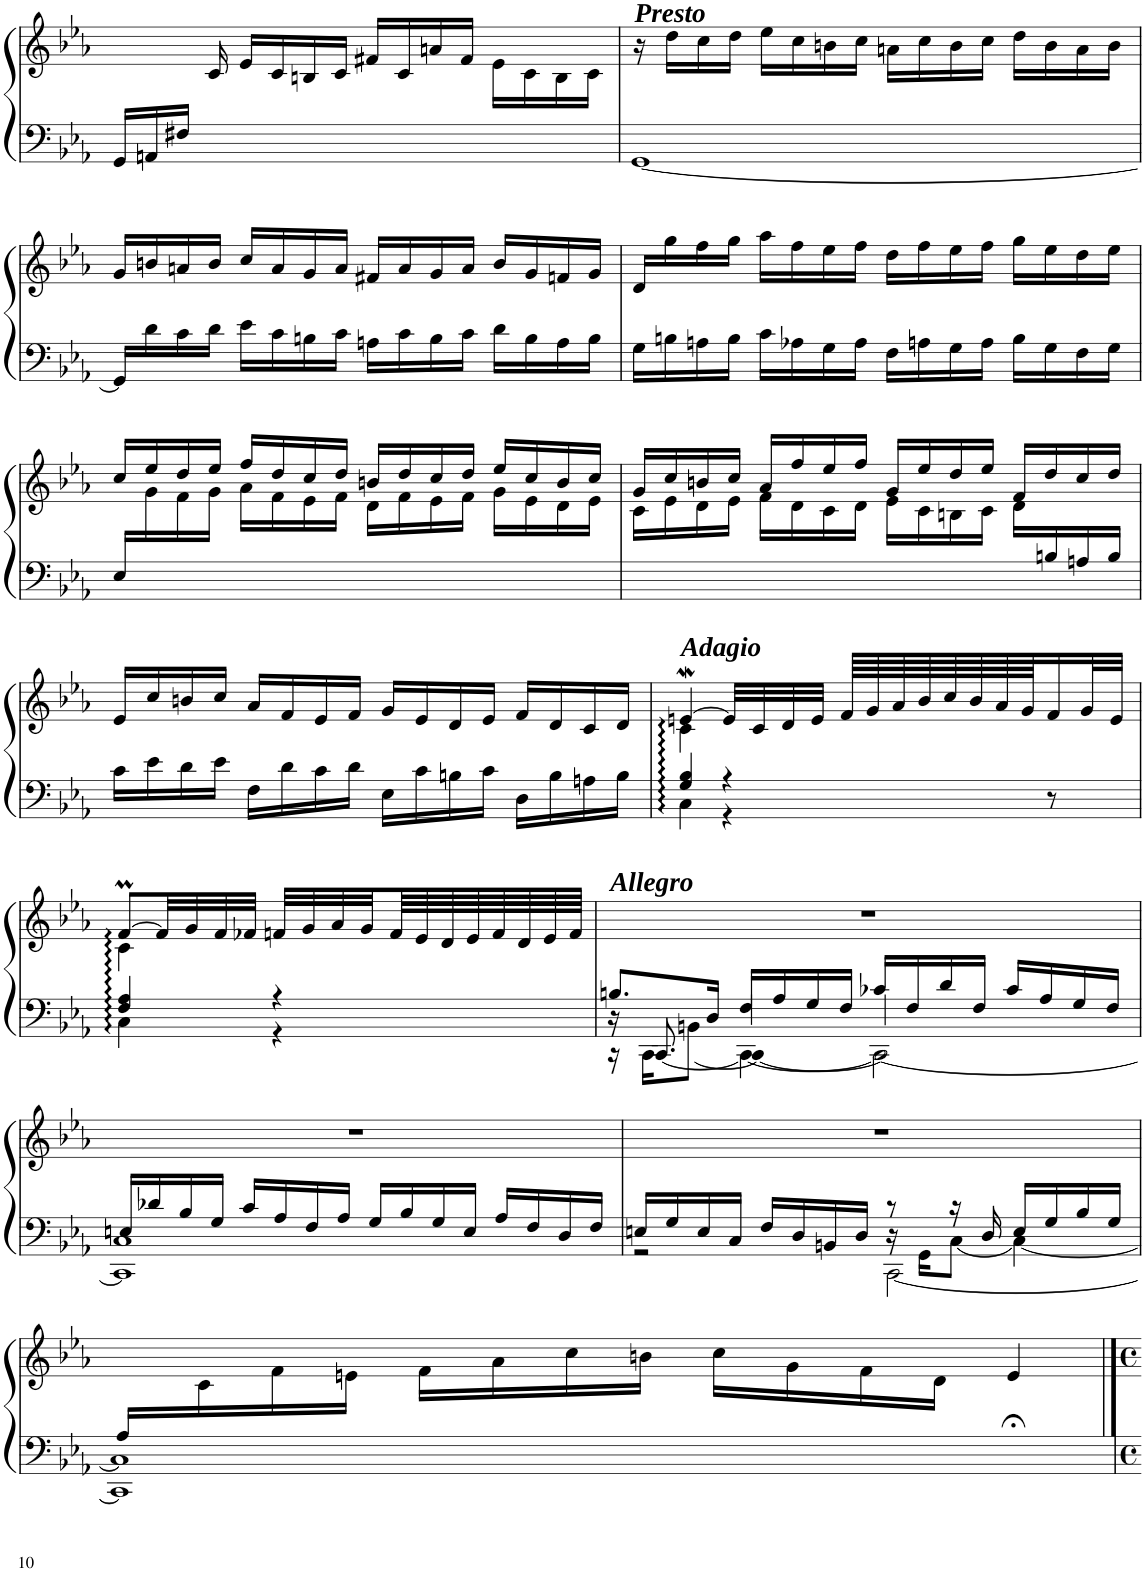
**kern	**kern
*part1	*part1
*staff2	*staff1
*I"Piano	*
*I'Pno	*
!!LO:PB:g=z
*clefF4	*clefG2
*k[b-e-a-]	*k[b-e-a-]
*M4/4	*M4/4
*met(c)	*met(c)
=89	=89
*	*^
16GG/LL	1ryy	8.ryy
16AAn/	.	.
16F#X/JJ	.	.
2ryy	.	16c/
.	.	16e-/LL
.	.	16c/
.	.	16Bn/
.	.	16c/JJ
.	.	16f#X/LL
.	.	16c/
.	.	16an/
4ryy	.	16f#/JJ
.	.	16e-\LL
.	.	16c\
.	.	16B\
16ryy	.	16c\JJ
=90	=90	=90
!	!LO:TX:a:Bi:t=Presto	!
*	*v	*v
[1GG	16r
.	16dd\LL
.	16cc\
.	16dd\JJ
.	16ee-\LL
.	16cc\
.	16bn\
.	16cc\JJ
.	16an\LL
.	16cc\
.	16b\
.	16cc\JJ
.	16dd\LL
.	16b\
.	16a\
.	16b\JJ
!!LO:LB:g=z
=91	=91
16GG/LL]	16g/LL
16d\	16bn/
16c\	16an/
16d\JJ	16b/JJ
16e-\LL	16cc/LL
16c\	16a/
16Bn\	16g/
16c\JJ	16a/JJ
16An\LL	16f#X/LL
16c\	16a/
16B\	16g/
16c\JJ	16a/JJ
16d\LL	16b/LL
16B\	16g/
16A\	16fn/
16B\JJ	16g/JJ
=92	=92
16G\LL	16d/LL
16Bn\	16gg\
16An\	16ff\
16B\JJ	16gg\JJ
16c\LL	16aa-\LL
16A-X\	16ff\
16G\	16ee-\
16A-\JJ	16ff\JJ
16F\LL	16dd\LL
16An\	16ff\
16G\	16ee-\
16A\JJ	16ff\JJ
16B\LL	16gg\LL
16G\	16ee-\
16F\	16dd\
16G\JJ	16ee-\JJ
!!LO:LB:g=z
=93	=93
*	*^
16E-/LL	16cc/LL	16ryy
2...ryy	16ee-/	16g\
.	16dd/	16f\
.	16ee-/JJ	16g\JJ
.	16ff/LL	16a-\LL
.	16dd/	16f\
.	16cc/	16e-\
.	16dd/JJ	16f\JJ
.	16bn/LL	16d\LL
.	16dd/	16f\
.	16cc/	16e-\
.	16dd/JJ	16f\JJ
.	16ee-/LL	16g\LL
.	16cc/	16e-\
.	16b/	16d\
.	16cc/JJ	16e-\JJ
=94	=94	=94
16ryy	16g/LL	16c\LL
.	16cc/	16e-\
.	16bn/	16d\
.	16cc/JJ	16e-\JJ
.	16a-/LL	16f\LL
.	16ff/	16d\
.	16ee-/	16c\
.	16ff/JJ	16d\JJ
.	16g/LL	16e-\LL
.	16ee-/	16c\
.	16dd/	16Bn\
.	16ee-/JJ	16c\JJ
.	16f/LL	16d\LL
16Bn/	16dd/	8.ryy
16An/	16cc/	.
16B/JJ	16dd/JJ	.
*	*v	*v
!!LO:LB:g=z
=95	=95
16c\LL	16e-/LL
16e-\	16cc/
16d\	16bn/
16e-\JJ	16cc/JJ
16F\LL	16a-/LL
16d\	16f/
16c\	16e-/
16d\JJ	16f/JJ
16E-\LL	16g/LL
16c\	16e-/
16Bn\	16d/
16c\JJ	16e-/JJ
16D\LL	16f/LL
16B\	16d/
16An\	16c/
16B\JJ	16d/JJ
=95X1	=95X1
*^	*^
!	!	!LO:TX:a:Bi:t=Adagio	!
4G/ 4B-/	4C\	[4en::W/	4c\
4r	4r	32e/LLL]	4ryy
.	.	32c/	.
.	.	32d/	.
.	.	32e/JJJ	.
.	.	64f/LLLL	.
.	.	64g/	.
.	.	64a-/	.
.	.	64b-/	.
.	.	64cc/	.
.	.	64b-/	.
.	.	64a-/	.
.	.	64g/JJ	.
8r	8ryy	16f/	8ryy
.	.	32g/L	.
.	.	32e/JJJ	.
!!LO:LB:g=z	!!
=95X2	=95X2	=95X2	=95X2
4F/ 4A-/	4C\	[8f::M/L	4c\
.	.	32f/LL]	.
.	.	32g/	.
.	.	32f/	.
.	.	32f-X/JJJ	.
4r	4r	32fn/LLL	4ryy
.	.	32g/	.
.	.	32a-/	.
.	.	32g/	.
.	.	64f/L	.
.	.	64e-/	.
.	.	64d/	.
.	.	64e-/	.
.	.	64f/	.
.	.	64d/	.
.	.	64e-/	.
.	.	64f/JJJJ	.
*	*	*v	*v
=96	=96	=96
*	*^	*
!	!	!	!LO:TX:a:Bi:t=Allegro
8.Bn/L	16r	16r	1r
.	16CC\KL	[<8.CC/	.
.	[<8BBn\J	.	.
16D/Jk	.	.	.
16F/LL	4BB/_	4CC\_	.
16A-/	.	.	.
16G/	.	.	.
16F/JJ	.	.	.
16c-X/LL	2BB/]	2CC\_	.
16F/	.	.	.
16d/	.	.	.
16F/JJ	.	.	.
16c-/LL	.	.	.
16A-/	.	.	.
16G/	.	.	.
16F/JJ	.	.	.
!!LO:LB:g=z
=97	=97	=97	=97
16En/LL	1C	1CC]	1r
16d-X/	.	.	.
16B-/	.	.	.
16G/JJ	.	.	.
16c/LL	.	.	.
16A-/	.	.	.
16F/	.	.	.
16A-/JJ	.	.	.
16G/LL	.	.	.
16B-/	.	.	.
16G/	.	.	.
16E/JJ	.	.	.
16A-/LL	.	.	.
16F/	.	.	.
16D/	.	.	.
16F/JJ	.	.	.
=98	=98	=98	=98
16En/LL	2r	2ryy	1r
16G/	.	.	.
16E/	.	.	.
16C/JJ	.	.	.
16F/LL	.	.	.
16D/	.	.	.
16BBn/	.	.	.
16D/JJ	.	.	.
8r	16r	[<2CC\	.
.	16GG\KL	.	.
16r	[8C\J	.	.
16D/	.	.	.
16E/LL	4C\_	.	.
16G/	.	.	.
16B-/	.	.	.
16G/JJ	.	.	.
!!LO:LB:g=z
=99	=99	=99	=99
*	*	*	*^
16A-/LL	1C]	1CC]	1ryy	16ryy
2...ryy	.	.	.	16c\
.	.	.	.	16f\
.	.	.	.	16en\JJ
.	.	.	.	16f\LL
.	.	.	.	16a-\
.	.	.	.	16cc\
.	.	.	.	16bn\JJ
.	.	.	.	16cc\LL
.	.	.	.	16g\
.	.	.	.	16f\
.	.	.	.	16d\JJ
.	.	.	.	4e;</
*v	*v	*v	*	*
*	*v	*v
==	==
*-	*-
